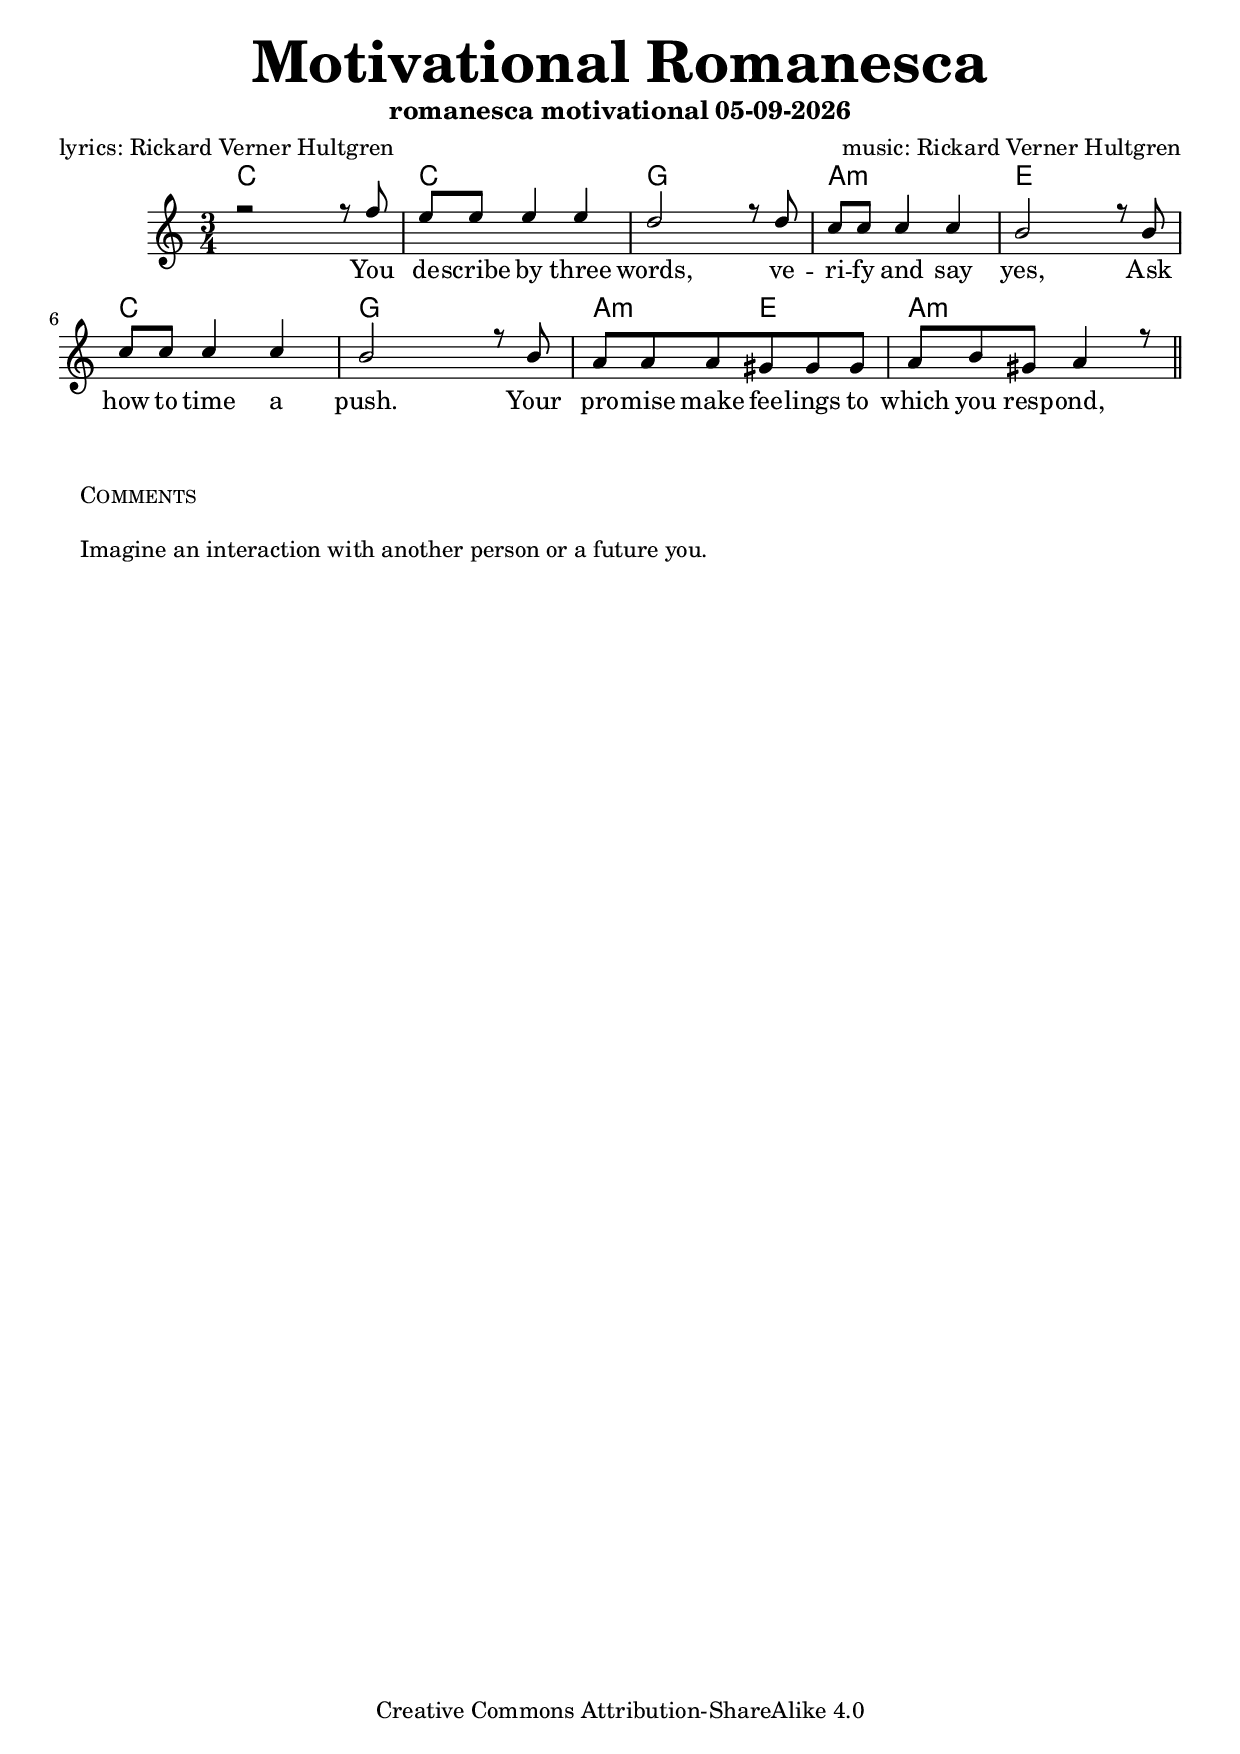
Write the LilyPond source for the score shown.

%%
%%Copyright 2018 Rickard Verner Hultgren
%%Redistribution and use in source and binary forms, with or without modification, are permitted provided that the following conditions are met:
%%1. Redistributions of source code must retain the above copyright notice, this list of conditions and the following disclaimer.
%%2. Redistributions in binary form must reproduce the above copyright notice, this list of conditions and the following disclaimer in the documentation and/or other materials provided with the distribution.
%%THIS SOFTWARE IS PROVIDED BY THE COPYRIGHT HOLDERS AND CONTRIBUTORS "AS IS" AND ANY EXPRESS OR IMPLIED WARRANTIES, INCLUDING, BUT NOT LIMITED TO, THE IMPLIED WARRANTIES OF MERCHANTABILITY AND FITNESS FOR A PARTICULAR PURPOSE ARE DISCLAIMED. IN NO EVENT SHALL THE COPYRIGHT HOLDER OR CONTRIBUTORS BE LIABLE FOR ANY DIRECT, INDIRECT, INCIDENTAL, SPECIAL, EXEMPLARY, OR CONSEQUENTIAL DAMAGES (INCLUDING, BUT NOT LIMITED TO, PROCUREMENT OF SUBSTITUTE GOODS OR SERVICES; LOSS OF USE, DATA, OR PROFITS; OR BUSINESS INTERRUPTION) HOWEVER CAUSED AND ON ANY THEORY OF LIABILITY, WHETHER IN CONTRACT, STRICT LIABILITY, OR TORT (INCLUDING NEGLIGENCE OR OTHERWISE) ARISING IN ANY WAY OUT OF THE USE OF THIS SOFTWARE, EVEN IF ADVISED OF THE POSSIBILITY OF SUCH DAMAGE.


\version "2.18.2"
 
%%\include "svenska.ly"
%%\include "english.ly"

swing = \mark \markup { 
  \line \general-align #Y #DOWN { 
  \score { \new Staff \with {
    fontSize = #-2
    \override StaffSymbol #'line-count = #0 
    \override VerticalAxisGroup #'Y-extent = #'(0 . 0)
  }
  \relative { 
    \stemUp 
    \override Score.SpacingSpanner 
      #'common-shortest-duration = #(ly:make-moment 3 16)
    \override Beam #'positions = #'(2.5 . 2.5)
  }}
  
  }
}

date = #(strftime "%d-%m-%Y" (localtime (current-time)))

italic = {
  \override Lyrics.LyricText.font-shape = #'italic
  
}

bold = {

  \override Lyrics.LyricText.font-series = #'bold
}

normal = {
  \revert Lyrics.LyricText.font-shape
  \revert Lyrics.LyricText.font-series
}


\header {
  title = \markup {  \fontsize #4"Motivational Romanesca"}
  subtitle = \markup {  "romanesca motivational" \date }
  poet = "lyrics: Rickard Verner Hultgren"
  composer = "music: Rickard Verner Hultgren"
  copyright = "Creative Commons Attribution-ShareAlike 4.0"
}

keyTime = { \key c \major \time 3/4 }
ManualOneVoiceOneMusic = \relative c' {

      
  		%r2 r4 r8 d'8
  		r2 r8 f'8
  		e8 e8 e4 e 
                d2 r8 d8
                c8 c8 c4 c
                b2 r8 b8
                %b2 r8 b8
		c8 c8 c4 c
		%b2.
		b2 r8 b8
		a8 a a gis gis gis
                a b gis a4 r8 ||

        	
		
}


ManualTwoTwoMusic = \relative c {
 <b d f g>1 <c d f a >1  <c e g>1 <b d f g>1 <c e g>1 <c e g>1 <c e g>1 <c e g>1 <c d f a>1 <c d f a>1 <c e g>1 <c e g>1 \bar ":|"
}



\layout {
  \context {
    \Score
    proportionalNotationDuration = #(ly:make-moment 1 4)
    
  }
}

\score {
  <<  % PianoStaff and Pedal Staff must be simultaneous
    \new PianoStaff <<
      \chords { c2. c2. g2. a2.:m e2. c2. g2. a4.:m e4. a2.:m}
      \new Staff = "ManualOne" <<
\textLengthOn
s1*6^\markup {  }
\keyTime  % set key and time signature
        \clef "treble"
        \new Voice {
          \swing
          \voiceOne
         
          \ManualOneVoiceOneMusic
          \bar "||"
        }
        \addlyrics {
        You de -- scribe by three words, ve -- ri -- fy and say yes, Ask how to time a push. Your pro -- mise make fee -- lings to which you resp -- ond,
        What I praise and blame, de -- ter -- mines the fair roles. See dares, mu -- tua -- lize, and re -- ass -- ay what to do first.
        [Name]'s role is to ---. The fair goal is to ---. Cre -- ate a win win game. Re -- ass -- ay what to do first.
        } 
      >>  % end ManualOne Staff context
      %%\new Staff = "ManualTwo" \with {

      
      %%} <<
      %%  \keyTime
      %%  \clef "bass"
      %%  \new Voice {
      %%    \ManualTwoTwoMusic
      %%   \bar "||"
      %%  }
       
      %%>>   % end ManualTwo Staff context
      
    >>
>>    
\layout {}
\midi {\tempo 4 = 120}
}
    
    




#(define-markup-list-command (paragraph layout props args) (markup-list?)
  (interpret-markup-list layout props
   (make-justified-lines-markup-list (cons (make-hspace-markup 2) args))))

\markuplist {
    \vspace #2
    \paragraph { \smallCaps{Comments}}
    \vspace #.75
    \paragraph {Imagine an interaction with another person or a future you.}
  }
